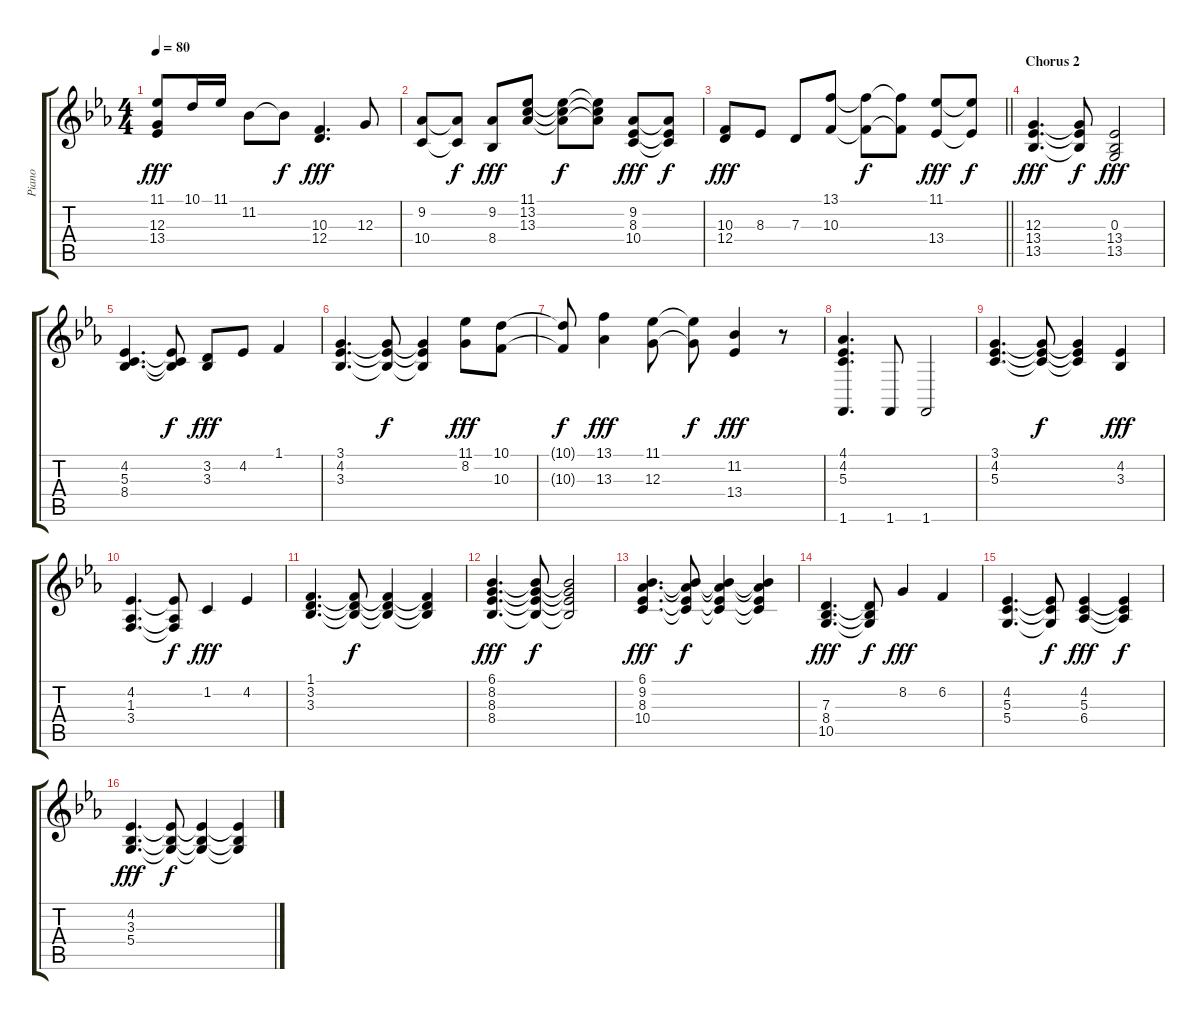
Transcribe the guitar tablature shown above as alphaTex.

\track ("Piano" "Piano") {instrument electricpiano1}
\staff {score tabs}
\tuning (E4 B3 G3 D3 A2 E2) {hide}
\ts (4 4)
\tempo 80
\clef g2
\ks eb
(11.1 12.3 13.4).8{dy fff} 10.1.16 11.1.16 11.2.8 11.2{t}.8{dy f} (10.3 12.4).4{d dy fff} 12.3.8 |
(9.2 10.4).8 (9.2{t} 10.4{t}).8{dy f} (9.2 8.4).8{dy fff} (11.1 13.2 13.3).8 (11.1{t} 13.2{t} 13.3{t}).8{dy f} (11.1{t} 13.2{t} 13.3{t}).8 (9.2 8.3 10.4).8{dy fff} (9.2{t} 8.3{t} 10.4{t}).8{dy f} |
\barLineRight lightlight
(10.3 12.4).8{dy fff} 8.3.8 7.3.8 (13.1 10.3).8 (13.1{t} 10.3{t}).8{dy f} (13.1{t} 10.3{t}).8 (11.1 13.4).8{dy fff} (11.1{t} 13.4{t}).8{dy f} |
\section ("" "Chorus 2")
(12.3 13.4 13.5).4{d dy fff} (12.3{t} 13.4{t} 13.5{t}).8{dy f} (0.3 13.4 13.5).2{dy fff} |
(4.2 5.3 8.4).4{d} (4.2{t} 5.3{t} 8.4{t}).8{dy f} (3.2 3.3).8{dy fff} 4.2.8 1.1.4 |
(3.1 4.2 3.3).4{d} (3.1{t} 4.2{t} 3.3{t}).8{dy f} (3.1{t} 4.2{t} 3.3{t}).4 (11.1 8.2).8{dy fff} (10.1 10.3).8 |
(10.1{t} 10.3{t}).8{dy f} (13.1 13.3).4{dy fff} (11.1 12.3).8 (11.1{t} 12.3{t}).8{dy f} (11.2 13.4).4{dy fff} r.8 |
(4.1 4.2 5.3 1.6).4{d} 1.6.8 1.6.2 |
(3.1 4.2 5.3).4{d} (3.1{t} 4.2{t} 5.3{t}).8{dy f} (3.1{t} 4.2{t} 5.3{t}).4 (4.2 3.3).4{dy fff} |
(4.2 1.3 3.4).4{d} (4.2{t} 1.3{t} 3.4{t}).8{dy f} 1.2.4{dy fff} 4.2.4 |
(1.1 3.2 3.3).4{d} (1.1{t} 3.2{t} 3.3{t}).8{dy f} (1.1{t} 3.2{t} 3.3{t}).4 (1.1{t} 3.2{t} 3.3{t}).4 |
(6.1 8.2 8.3 8.4).4{d dy fff} (6.1{t} 8.2{t} 8.3{t} 8.4{t}).8{dy f} (6.1{t} 8.2{t} 8.3{t} 8.4{t}).2 |
(6.1 9.2 8.3 10.4).4{d dy fff} (6.1{t} 9.2{t} 8.3{t} 10.4{t}).8{dy f} (6.1{t} 9.2{t} 8.3{t} 10.4{t}).4 (6.1{t} 9.2{t} 8.3{t} 10.4{t}).4 |
(7.3 8.4 10.5).4{d dy fff} (7.3{t} 8.4{t} 10.5{t}).8{dy f} 8.2.4{dy fff} 6.2.4 |
(4.2 5.3 5.4).4{d} (4.2{t} 5.3{t} 5.4{t}).8{dy f} (4.2 5.3 6.4).4{dy fff} (4.2{t} 5.3{t} 6.4{t}).4{dy f} |
(4.2 3.3 5.4).4{d dy fff} (4.2{t} 3.3{t} 5.4{t}).8{dy f} (4.2{t} 3.3{t} 5.4{t}).4 (4.2{t} 3.3{t} 5.4{t}).4
